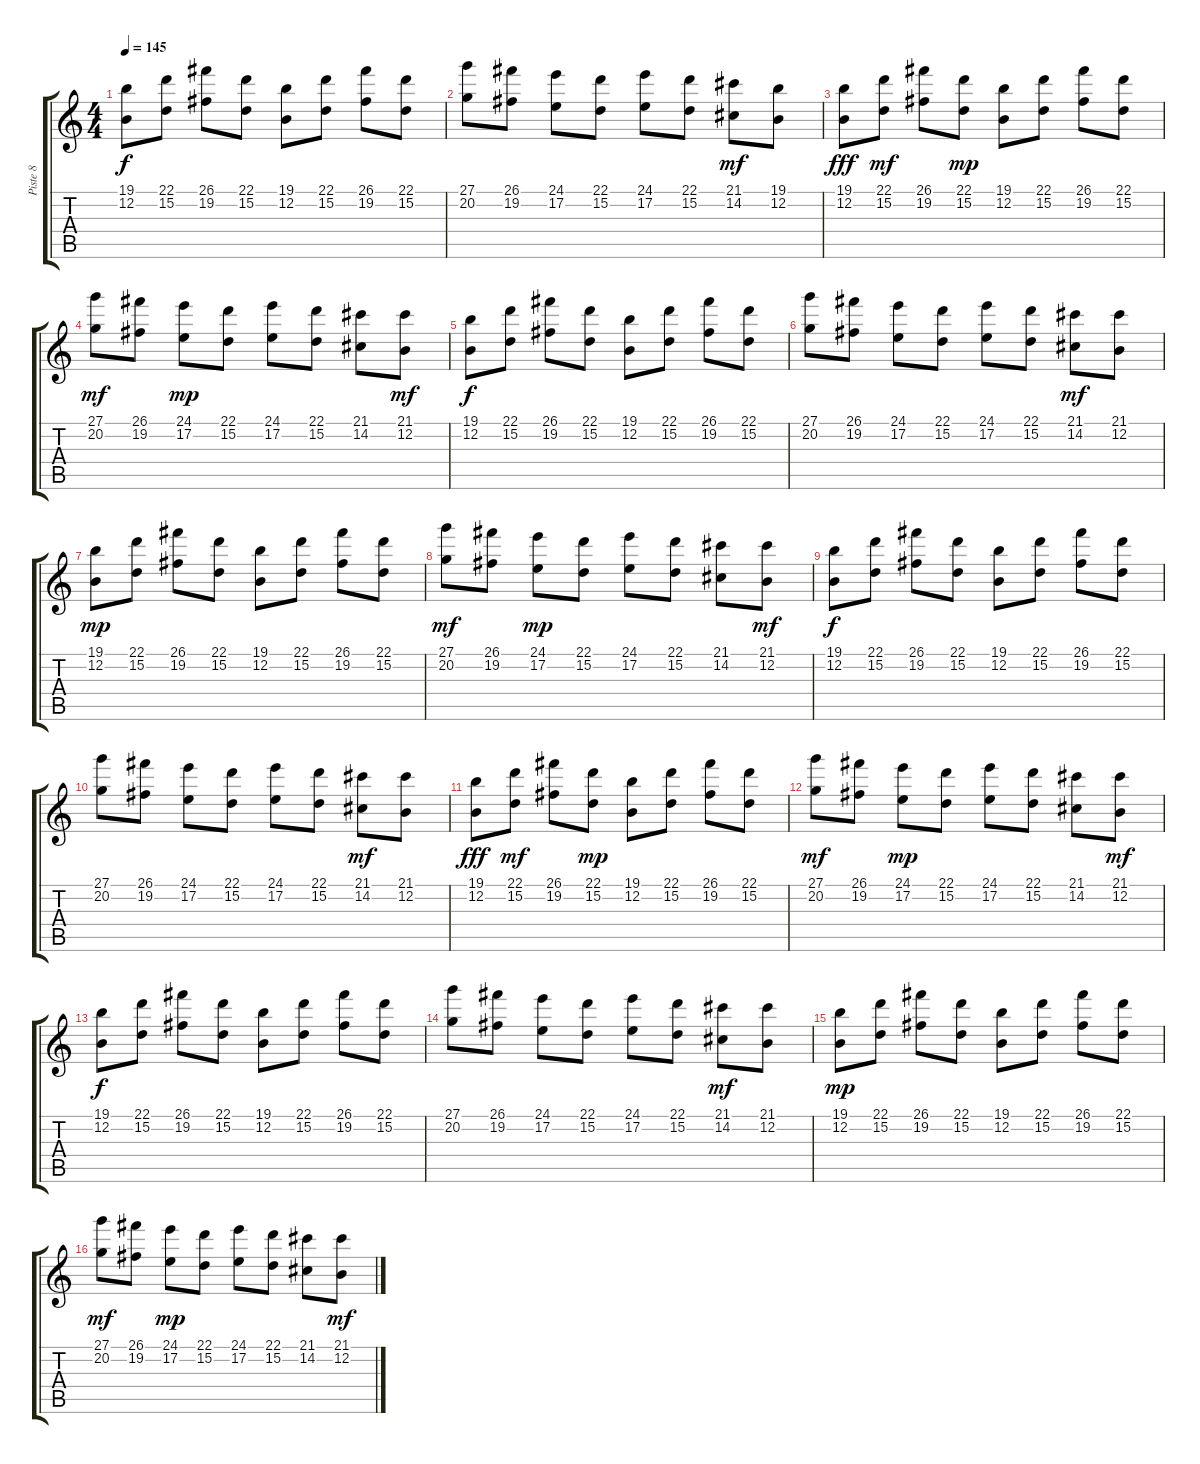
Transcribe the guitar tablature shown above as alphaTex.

\track ("Piste 8" "Piste 8") {instrument stringensemble1}
\staff {score tabs}
\tuning (E4 B3 G3 D3 A2 E2) {hide}
\ts (4 4)
\tempo 145
\clef g2
\ks c
(19.1 12.2).8{dy f} (22.1 15.2).8 (26.1 19.2).8 (22.1 15.2).8 (19.1 12.2).8 (22.1 15.2).8 (26.1 19.2).8 (22.1 15.2).8 |
(27.1 20.2).8 (26.1 19.2).8 (24.1 17.2).8 (22.1 15.2).8 (24.1 17.2).8 (22.1 15.2).8 (21.1 14.2).8{dy mf} (19.1 12.2).8 |
(19.1 12.2).8{dy fff volume 12} (22.1 15.2).8{dy mf} (26.1 19.2).8 (22.1 15.2).8{dy mp} (19.1 12.2).8 (22.1 15.2).8 (26.1 19.2).8 (22.1 15.2).8 |
(27.1 20.2).8{dy mf} (26.1 19.2).8 (24.1 17.2).8{dy mp} (22.1 15.2).8 (24.1 17.2).8 (22.1 15.2).8 (21.1 14.2).8 (21.1 12.2).8{dy mf} |
(19.1 12.2).8{dy f} (22.1 15.2).8 (26.1 19.2).8 (22.1 15.2).8 (19.1 12.2).8 (22.1 15.2).8 (26.1 19.2).8 (22.1 15.2).8 |
(27.1 20.2).8 (26.1 19.2).8 (24.1 17.2).8 (22.1 15.2).8 (24.1 17.2).8 (22.1 15.2).8 (21.1 14.2).8{dy mf} (21.1 12.2).8 |
(19.1 12.2).8{dy mp} (22.1 15.2).8 (26.1 19.2).8 (22.1 15.2).8 (19.1 12.2).8 (22.1 15.2).8 (26.1 19.2).8 (22.1 15.2).8 |
(27.1 20.2).8{dy mf} (26.1 19.2).8 (24.1 17.2).8{dy mp} (22.1 15.2).8 (24.1 17.2).8 (22.1 15.2).8 (21.1 14.2).8 (21.1 12.2).8{dy mf} |
(19.1 12.2).8{dy f} (22.1 15.2).8 (26.1 19.2).8 (22.1 15.2).8 (19.1 12.2).8 (22.1 15.2).8 (26.1 19.2).8 (22.1 15.2).8 |
(27.1 20.2).8 (26.1 19.2).8 (24.1 17.2).8 (22.1 15.2).8 (24.1 17.2).8 (22.1 15.2).8 (21.1 14.2).8{dy mf} (21.1 12.2).8 |
(19.1 12.2).8{dy fff volume 12} (22.1 15.2).8{dy mf} (26.1 19.2).8 (22.1 15.2).8{dy mp} (19.1 12.2).8 (22.1 15.2).8 (26.1 19.2).8 (22.1 15.2).8 |
(27.1 20.2).8{dy mf} (26.1 19.2).8 (24.1 17.2).8{dy mp} (22.1 15.2).8 (24.1 17.2).8 (22.1 15.2).8 (21.1 14.2).8 (21.1 12.2).8{dy mf} |
(19.1 12.2).8{dy f} (22.1 15.2).8 (26.1 19.2).8 (22.1 15.2).8 (19.1 12.2).8 (22.1 15.2).8 (26.1 19.2).8 (22.1 15.2).8 |
(27.1 20.2).8 (26.1 19.2).8 (24.1 17.2).8 (22.1 15.2).8 (24.1 17.2).8 (22.1 15.2).8 (21.1 14.2).8{dy mf} (21.1 12.2).8 |
(19.1 12.2).8{dy mp} (22.1 15.2).8 (26.1 19.2).8 (22.1 15.2).8 (19.1 12.2).8 (22.1 15.2).8 (26.1 19.2).8 (22.1 15.2).8 |
(27.1 20.2).8{dy mf} (26.1 19.2).8 (24.1 17.2).8{dy mp} (22.1 15.2).8 (24.1 17.2).8 (22.1 15.2).8 (21.1 14.2).8 (21.1 12.2).8{dy mf}
